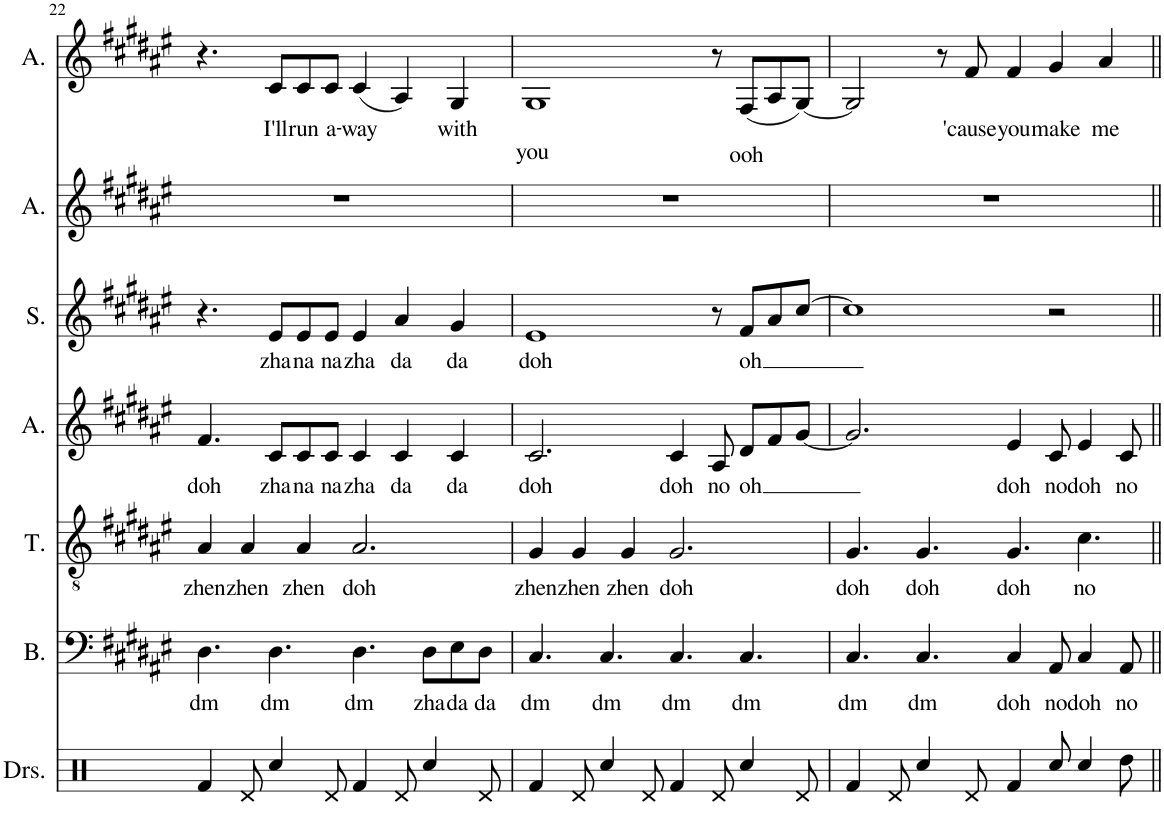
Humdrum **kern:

**kern	**kern	**text	**kern	**text	**kern	**text	**kern	**text	**kern	**kern	**text
*part7	*part6	*part6	*part5	*part5	*part4	*part4	*part3	*part3	*part2	*part1	*part1
*staff7	*staff6	*staff6	*staff5	*staff5	*staff4	*staff4	*staff3	*staff3	*staff2	*staff1	*staff1
*I"Drumset	*I"Bass	*	*I"Tenor	*	*I"Alto	*	*I"Soprano	*	*I"Alto	*I"Alto	*
*I'Drs.	*I'B.	*	*I'T.	*	*I'A.	*	*I'S.	*	*I'A.	*I'A.	*
!!LO:PB:g=z
*clefX	*clefF4	*	*clefGv2	*	*clefG2	*	*clefG2	*	*clefG2	*clefG2	*
*k[]	*k[f#c#g#d#a#e#]	*	*k[f#c#g#d#a#e#]	*	*k[f#c#g#d#a#e#]	*	*k[f#c#g#d#a#e#]	*	*k[f#c#g#d#a#e#]	*k[f#c#g#d#a#e#]	*
*M12/8	*M12/8	*	*M12/8	*	*M12/8	*	*M12/8	*	*M12/8	*M12/8	*
=22	=22	=22	=22	=22	=22	=22	=22	=22	=22	=22	=22
!	!	!LO:LY:b	!	!LO:LY:b	!	!LO:LY:b	!	!	!	!	!
4Rf/	4.D#\	dm	4A#/	zhen	4.f#/	doh	4.r	.	1.r	4.r	.
!	!	!	!	!LO:LY:b	!	!	!	!	!	!	!
8Rd/	.	.	4A#/	zhen	.	.	.	.	.	.	.
!	!	!LO:LY:b	!	!	!	!LO:LY:b	!	!LO:LY:b	!	!	!LO:LY:b
4Rcc/	4.D#\	dm	.	.	8c#/L	zha	8e#/L	zha	.	8c#/L	I'll
!	!	!	!	!LO:LY:b	!	!LO:LY:b	!	!LO:LY:b	!	!	!LO:LY:b
.	.	.	4A#/	zhen	8c#/	na	8e#/	na	.	8c#/	run
!	!	!	!	!	!	!LO:LY:b	!	!LO:LY:b	!	!	!LO:LY:b
8Rd/	.	.	.	.	8c#/J	na	8e#/J	na	.	8c#/J	a-
!	!	!LO:LY:b	!	!LO:LY:b	!	!LO:LY:b	!	!LO:LY:b	!	!	!LO:LY:b
4Rf/	4.D#\	dm	2.A#/	doh	4c#/	zha	4e#/	zha	.	(4c#/	-way
!	!	!	!	!	!	!LO:LY:b	!	!LO:LY:b	!	!	!
8Rd/	.	.	.	.	4c#/	da	4a#/	da	.	4A#/)	.
!	!	!LO:LY:b	!	!	!	!	!	!	!	!	!
4Rcc/	8D#\L	zha	.	.	.	.	.	.	.	.	.
!	!	!LO:LY:b	!	!	!	!LO:LY:b	!	!LO:LY:b	!	!	!LO:LY:b
.	8E#\	da	.	.	4c#/	da	4g#/	da	.	4G#/	with
!	!	!LO:LY:b	!	!	!	!	!	!	!	!	!
8Rd/	8D#\J	da	.	.	.	.	.	.	.	.	.
=23	=23	=23	=23	=23	=23	=23	=23	=23	=23	=23	=23
!	!	!LO:LY:b	!	!LO:LY:b	!	!LO:LY:b	!	!LO:LY:b	!	!	!LO:LY:b
4Rf/	4.C#/	dm	4G#/	zhen	2.c#/	doh	1e#	doh	1.r	1G#	you
!	!	!	!	!LO:LY:b	!	!	!	!	!	!	!
8Rd/	.	.	4G#/	zhen	.	.	.	.	.	.	.
!	!	!LO:LY:b	!	!	!	!	!	!	!	!	!
4Rcc/	4.C#/	dm	.	.	.	.	.	.	.	.	.
!	!	!	!	!LO:LY:b	!	!	!	!	!	!	!
.	.	.	4G#/	zhen	.	.	.	.	.	.	.
8Rd/	.	.	.	.	.	.	.	.	.	.	.
!	!	!LO:LY:b	!	!LO:LY:b	!	!LO:LY:b	!	!	!	!	!
4Rf/	4.C#/	dm	2.G#/	doh	4c#/	doh	.	.	.	.	.
!	!	!	!	!	!	!LO:LY:b	!	!	!	!	!
8Rd/	.	.	.	.	8A#/	no	8r	.	.	8r	.
!	!	!LO:LY:b	!	!	!	!LO:LY:b	!	!LO:LY:b	!	!	!LO:LY:b
4Rcc/	4.C#/	dm	.	.	8d#/L	oh	8f#/L	oh	.	(8F#/L	ooh
.	.	.	.	.	8f#/	.	8a#/	.	.	8A#/	.
8Rd/	.	.	.	.	[8g#/J	.	[8cc#/J	.	.	[8G#/J)	.
=24	=24	=24	=24	=24	=24	=24	=24	=24	=24	=24	=24
!	!	!LO:LY:b	!	!LO:LY:b	!	!	!	!	!	!	!
4Rf/	4.C#/	dm	4.G#/	doh	2.g#/]	.	1cc#]	.	1.r	2G#/]	.
8Rd/	.	.	.	.	.	.	.	.	.	.	.
!	!	!LO:LY:b	!	!LO:LY:b	!	!	!	!	!	!	!
4Rcc/	4.C#/	dm	4.G#/	doh	.	.	.	.	.	.	.
.	.	.	.	.	.	.	.	.	.	8r	.
!	!	!	!	!	!	!	!	!	!	!	!LO:LY:b
8Rd/	.	.	.	.	.	.	.	.	.	8f#/	'cause
!	!	!LO:LY:b	!	!LO:LY:b	!	!LO:LY:b	!	!	!	!	!LO:LY:b
4Rf/	4C#/	doh	4.G#/	doh	4e#/	doh	.	.	.	4f#/	you
!	!	!LO:LY:b	!	!	!	!LO:LY:b	!	!	!	!	!LO:LY:b
8Rcc/	8AA#/	no	.	.	8c#/	no	2r	.	.	4g#/	make
!	!	!LO:LY:b	!	!LO:LY:b	!	!LO:LY:b	!	!	!	!	!
4Rcc/	4C#/	doh	4.c#\	no	4e#/	doh	.	.	.	.	.
!	!	!	!	!	!	!	!	!	!	!	!LO:LY:b
.	.	.	.	.	.	.	.	.	.	4a#/	me
!	!	!LO:LY:b	!	!	!	!LO:LY:b	!	!	!	!	!
8Rdd\	8AA#/	no	.	.	8c#/	no	.	.	.	.	.
=||	=||	=||	=||	=||	=||	=||	=||	=||	=||	=||	=||
*-	*-	*-	*-	*-	*-	*-	*-	*-	*-	*-	*-
